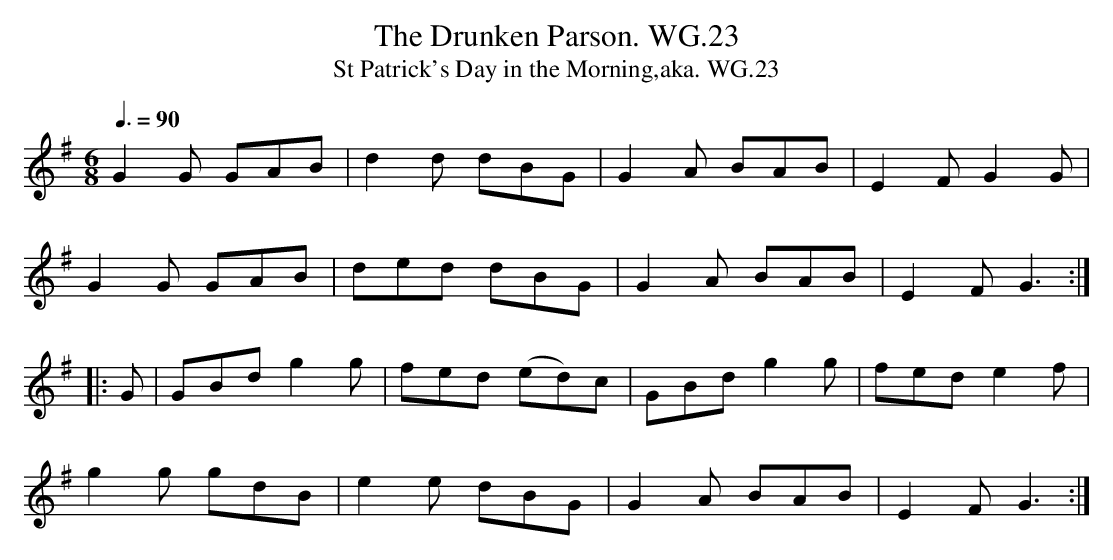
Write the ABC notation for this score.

X:1
T:Drunken Parson. WG.23, The
T:St Patrick's Day in the Morning,aka. WG.23
M:6/8
L:1/8
Q:3/8=90
K:G
G2G GAB|d2d dBG|G2A BAB|E2F G2G|
G2G GAB|ded dBG|G2A BAB|E2F G3:|
|:G|GBd g2g|fed (ed)c|GBd g2g|fed e2f|
g2g gdB|e2e dBG|G2A BAB|E2F G3:|
